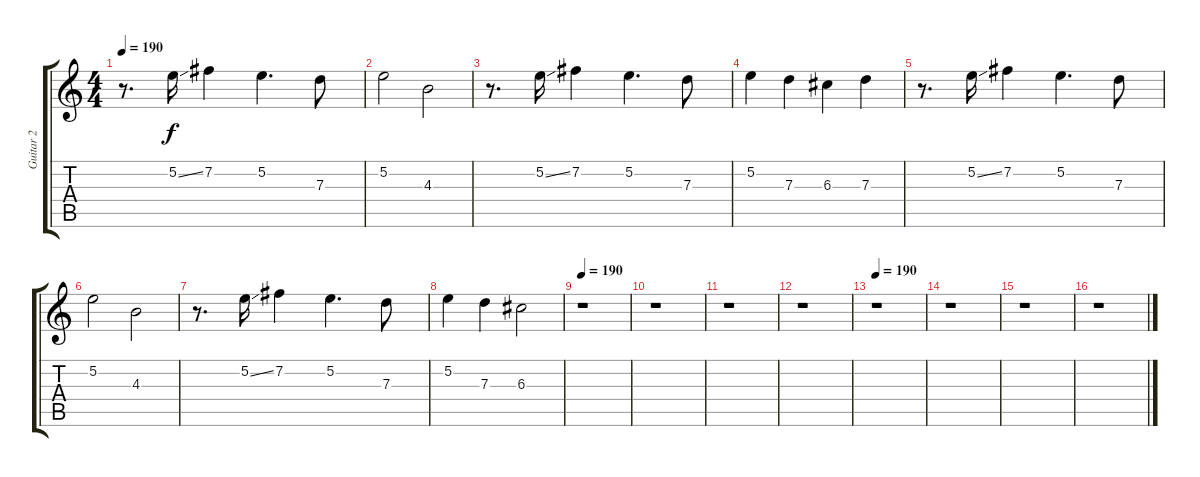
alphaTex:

\track ("Guitar 2" "Guitar 2") {instrument acousticguitarnylon}
\staff {score tabs}
\tuning (E4 B3 G3 D3 A2 E2) {hide}
\ts (4 4)
\tempo 190
\clef g2
\ks c
r.8{d dy f} 5.2{ss}.16 7.2.4 5.2.4{d} 7.3.8 |
5.2.2 4.3.2 |
r.8{d} 5.2{ss}.16 7.2.4 5.2.4{d} 7.3.8 |
5.2.4 7.3.4 6.3.4 7.3.4 |
r.8{d} 5.2{ss}.16 7.2.4 5.2.4{d} 7.3.8 |
5.2.2 4.3.2 |
r.8{d} 5.2{ss}.16 7.2.4 5.2.4{d} 7.3.8 |
5.2.4 7.3.4 6.3.2 |
\tempo 190
r.1 |
r.1 |
r.1 |
r.1 |
\tempo 190
r.1 |
r.1 |
r.1 |
r.1
